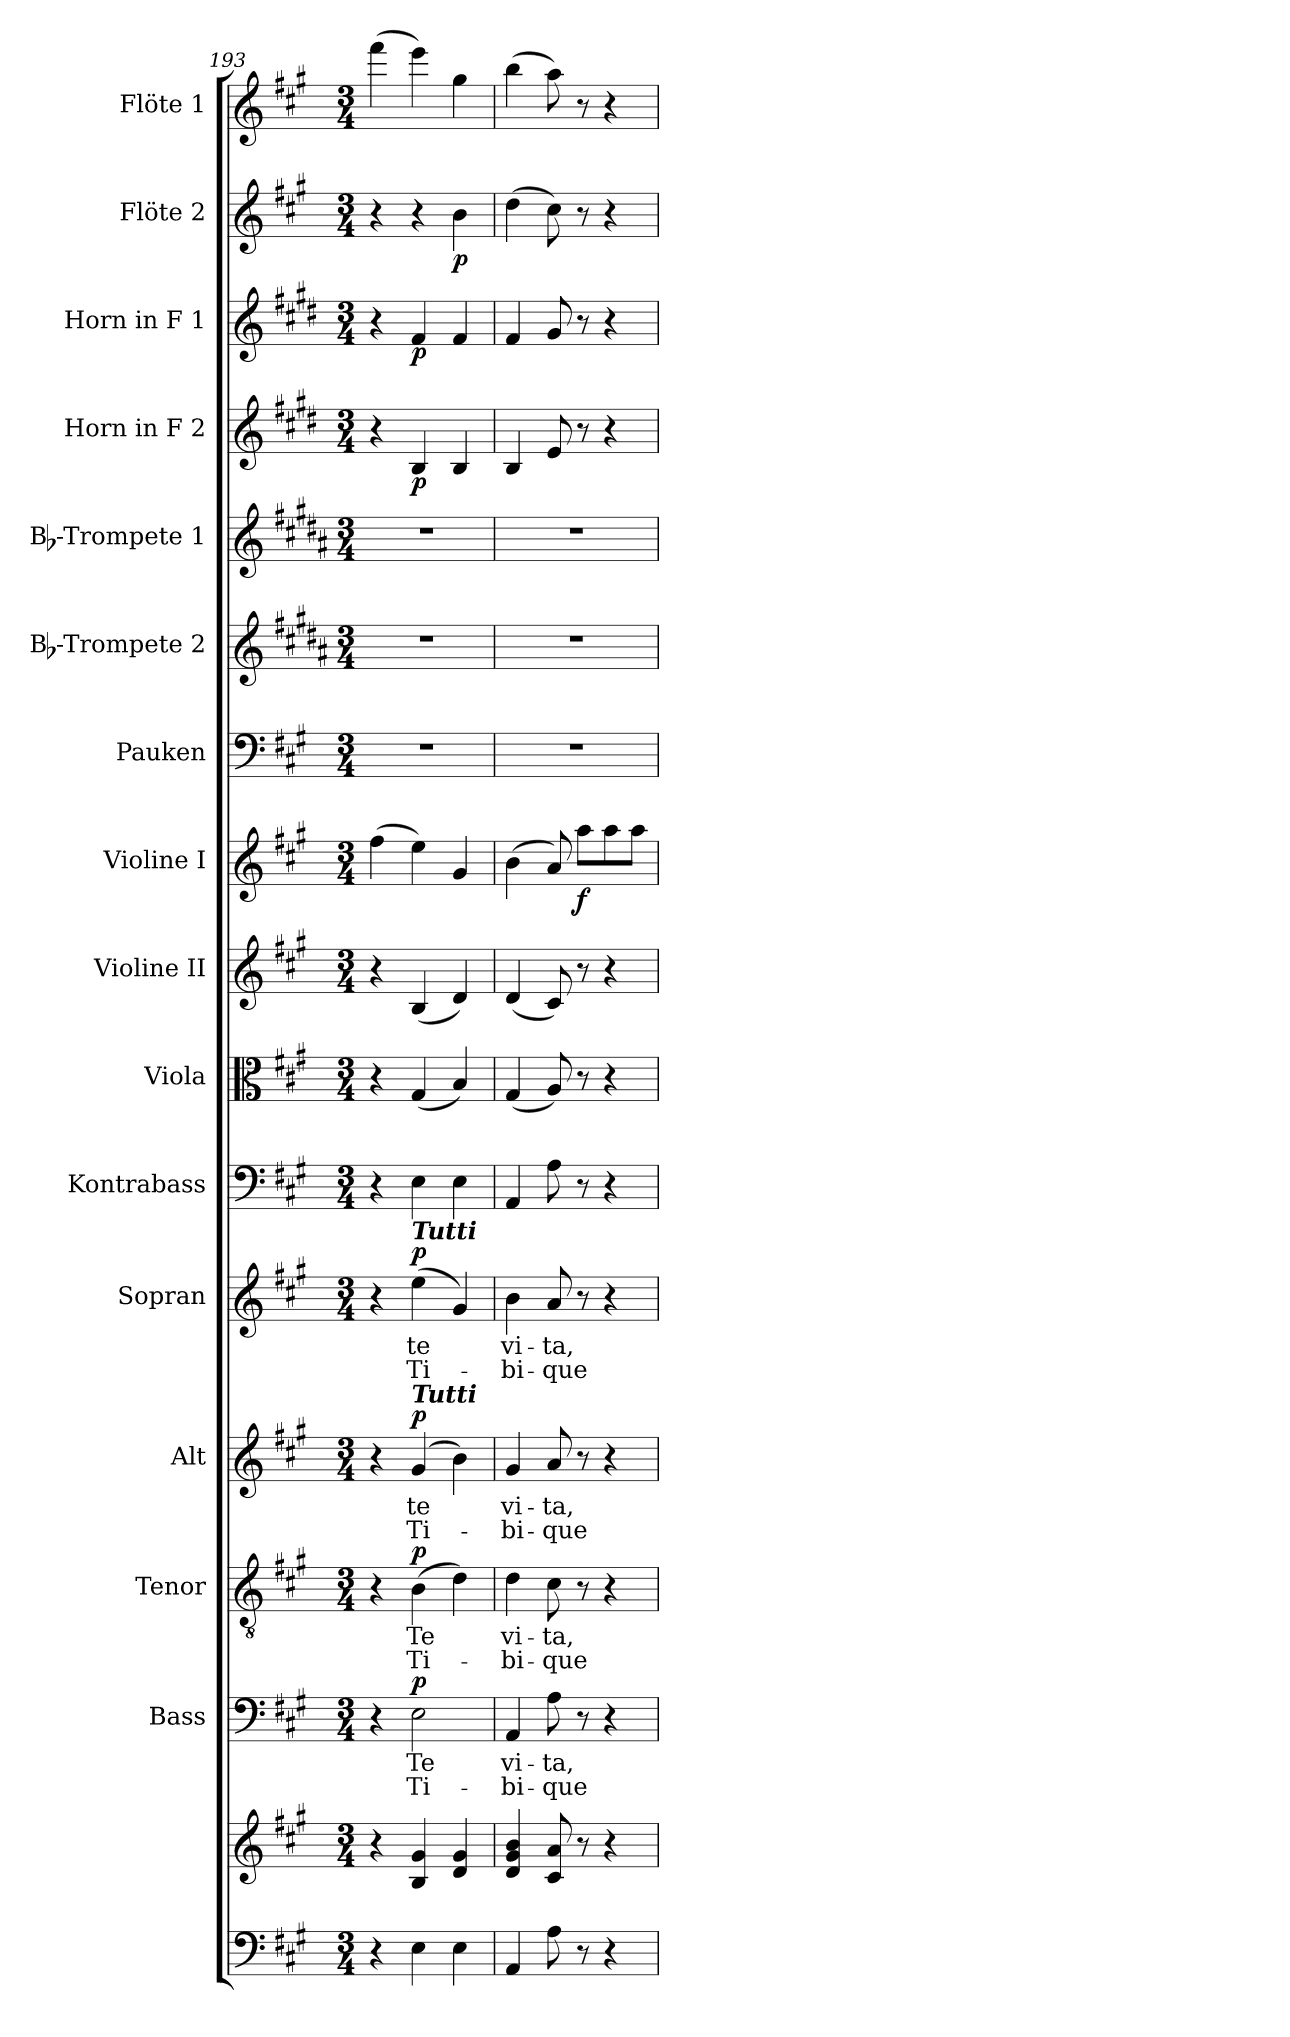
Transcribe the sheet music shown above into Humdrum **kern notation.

**kern	**kern	**kern	**text	**text	**dynam	**kern	**text	**text	**dynam	**kern	**text	**text	**dynam	**kern	**text	**text	**dynam	**kern	**kern	**kern	**kern	**dynam	**kern	**kern	**kern	**kern	**dynam	**kern	**dynam	**kern	**dynam	**kern
*part16	*part16	*part15	*part15	*part15	*part15	*part14	*part14	*part14	*part14	*part13	*part13	*part13	*part13	*part12	*part12	*part12	*part12	*part11	*part10	*part9	*part8	*part8	*part7	*part6	*part5	*part4	*part4	*part3	*part3	*part2	*part2	*part1
*staff17	*staff16	*staff15	*staff15	*staff15	*staff15	*staff14	*staff14	*staff14	*staff14	*staff13	*staff13	*staff13	*staff13	*staff12	*staff12	*staff12	*staff12	*staff11	*staff10	*staff9	*staff8	*staff8	*staff7	*staff6	*staff5	*staff4	*staff4	*staff3	*staff3	*staff2	*staff2	*staff1
*	*	*I"Bass	*	*	*	*I"Tenor	*	*	*	*I"Alt	*	*	*	*I"Sopran	*	*	*	*I"Kontrabass	*I"Viola	*I"Violine II	*I"Violine I	*	*I"Pauken	*I"Bb-Trompete 2	*I"Bb-Trompete 1	*I"Horn in F 2	*	*I"Horn in F 1	*	*I"Flöte 2	*	*I"Flöte 1
*	*	*I'B.	*	*	*	*I'T.	*	*	*	*I'A.	*	*	*	*I'S.	*	*	*	*I'Kb.	*I'Vla.	*I'Vl. II	*I'Vl. I	*	*I'Pk.	*I'Bb Trp. 2	*I'Bb Trp. 1	*	*	*	*	*I'Fl. 2	*	*I'Fl. 1
*clefF4	*clefG2	*clefF4	*	*	*	*clefGv2	*	*	*	*clefG2	*	*	*	*clefG2	*	*	*	*clefF4	*clefC3	*clefG2	*clefG2	*	*clefF4	*clefG2	*clefG2	*clefG2	*	*clefG2	*	*clefG2	*	*clefG2
*	*	*	*	*	*	*	*	*	*	*	*	*	*	*	*	*	*	*ITrd7c12	*	*	*	*	*	*ITrd1c2	*ITrd1c2	*ITrd4c7	*	*ITrd4c7	*	*	*	*
*k[f#c#g#]	*k[f#c#g#]	*k[f#c#g#]	*	*	*	*k[f#c#g#]	*	*	*	*k[f#c#g#]	*	*	*	*k[f#c#g#]	*	*	*	*k[f#c#g#]	*k[f#c#g#]	*k[f#c#g#]	*k[f#c#g#]	*	*k[f#c#g#]	*k[f#c#g#]	*k[f#c#g#]	*k[f#c#g#]	*	*k[f#c#g#]	*	*k[f#c#g#]	*	*k[f#c#g#]
*A:	*A:	*A:	*	*	*	*A:	*	*	*	*A:	*	*	*	*A:	*	*	*	*A:	*A:	*A:	*A:	*	*A:	*A:	*A:	*A:	*	*A:	*	*A:	*	*A:
*M3/4	*M3/4	*M3/4	*	*	*	*M3/4	*	*	*	*M3/4	*	*	*	*M3/4	*	*	*	*M3/4	*M3/4	*M3/4	*M3/4	*	*M3/4	*M3/4	*M3/4	*M3/4	*	*M3/4	*	*M3/4	*	*M3/4
=193	=193	=193	=193	=193	=193	=193	=193	=193	=193	=193	=193	=193	=193	=193	=193	=193	=193	=193	=193	=193	=193	=193	=193	=193	=193	=193	=193	=193	=193	=193	=193	=193
4r	4r	4r	.	.	.	4r	.	.	.	4r	.	.	.	4r	.	.	.	4r	4r	4r	(>4ff#\	.	2.r	2.r	2.r	4r	.	4r	.	4r	.	(>4fff#\
!	!	!	!	!	!	!	!	!	!	!	!	!	!	!LO:TX:a:Bi:t=Tutti	!	!	!	!	!	!	!	!	!	!	!	!	!	!	!	!	!	!
!	!	!	!	!	!	!	!	!	!	!LO:TX:a:Bi:t=Tutti	!	!	!	!	!	!	!	!	!	!	!	!	!	!	!	!	!	!	!	!	!	!
!	!	!	!LO:LY:b	!LO:LY:b	!LO:DY:a	!	!LO:LY:b	!LO:LY:b	!LO:DY:a	!	!LO:LY:b	!LO:LY:b	!LO:DY:a	!	!LO:LY:b	!LO:LY:b	!LO:DY:a	!	!	!	!	!	!	!	!	!	!LO:DY:b	!	!LO:DY:b	!	!	!
4E\	4B/ 4g#/	2E\	Te	Ti-	p	(>4B\	Te	Ti-	p	(4g#/	te	Ti-	p	(>4ee\	te	Ti-	p	4EE\	(<4G#/	(<4B/	4ee\)	.	.	.	.	4E/	p	4B/	p	4r	.	4eee\)
!	!	!	!	!	!	!	!	!	!	!	!	!	!	!	!	!	!	!	!	!	!	!	!	!	!	!	!	!	!	!	!LO:DY:b	!
4E\	4d/ 4g#/	.	.	.	.	4d\)	.	.	.	4b\)	.	.	.	4g#/)	.	.	.	4EE\	4B/)	4d/)	4g#/	.	.	.	.	4E/	.	4B/	.	4b\	p	4gg#\
=194	=194	=194	=194	=194	=194	=194	=194	=194	=194	=194	=194	=194	=194	=194	=194	=194	=194	=194	=194	=194	=194	=194	=194	=194	=194	=194	=194	=194	=194	=194	=194	=194
!	!	!	!LO:LY:b	!LO:LY:b	!	!	!LO:LY:b	!LO:LY:b	!	!	!LO:LY:b	!LO:LY:b	!	!	!LO:LY:b	!LO:LY:b	!	!	!	!	!	!	!	!	!	!	!	!	!	!	!	!
4AA/	4d/ 4g#/ 4b/	4AA/	vi-	-bi-	.	4d\	vi-	-bi-	.	4g#/	vi-	-bi-	.	4b\	vi-	-bi-	.	4AAA/	(<4G#/	(<4d/	(>4b\	.	2.r	2.r	2.r	4E/	.	4B/	.	(>4dd\	.	(>4bb\
!	!	!	!LO:LY:b	!LO:LY:b	!	!	!LO:LY:b	!LO:LY:b	!	!	!LO:LY:b	!LO:LY:b	!	!	!LO:LY:b	!LO:LY:b	!	!	!	!	!	!	!	!	!	!	!	!	!	!	!	!
8A\	8c#/ 8a/	8A\	-ta,	-que	.	8c#\	-ta,	-que	.	8a/	-ta,	-que	.	8a/	-ta,	-que	.	8AA\	8A/)	8c#/)	8a/)	.	.	.	.	8A/	.	8c#/	.	8cc#\)	.	8aa\)
!	!	!	!	!	!	!	!	!	!	!	!	!	!	!	!	!	!	!	!	!	!	!LO:DY:b	!	!	!	!	!	!	!	!	!	!
8r	8r	8r	.	.	.	8r	.	.	.	8r	.	.	.	8r	.	.	.	8r	8r	8r	8aa\L	f	.	.	.	8r	.	8r	.	8r	.	8r
4r	4r	4r	.	.	.	4r	.	.	.	4r	.	.	.	4r	.	.	.	4r	4r	4r	8aa\	.	.	.	.	4r	.	4r	.	4r	.	4r
.	.	.	.	.	.	.	.	.	.	.	.	.	.	.	.	.	.	.	.	.	8aa\J	.	.	.	.	.	.	.	.	.	.	.
=	=	=	=	=	=	=	=	=	=	=	=	=	=	=	=	=	=	=	=	=	=	=	=	=	=	=	=	=	=	=	=	=
*-	*-	*-	*-	*-	*-	*-	*-	*-	*-	*-	*-	*-	*-	*-	*-	*-	*-	*-	*-	*-	*-	*-	*-	*-	*-	*-	*-	*-	*-	*-	*-	*-
